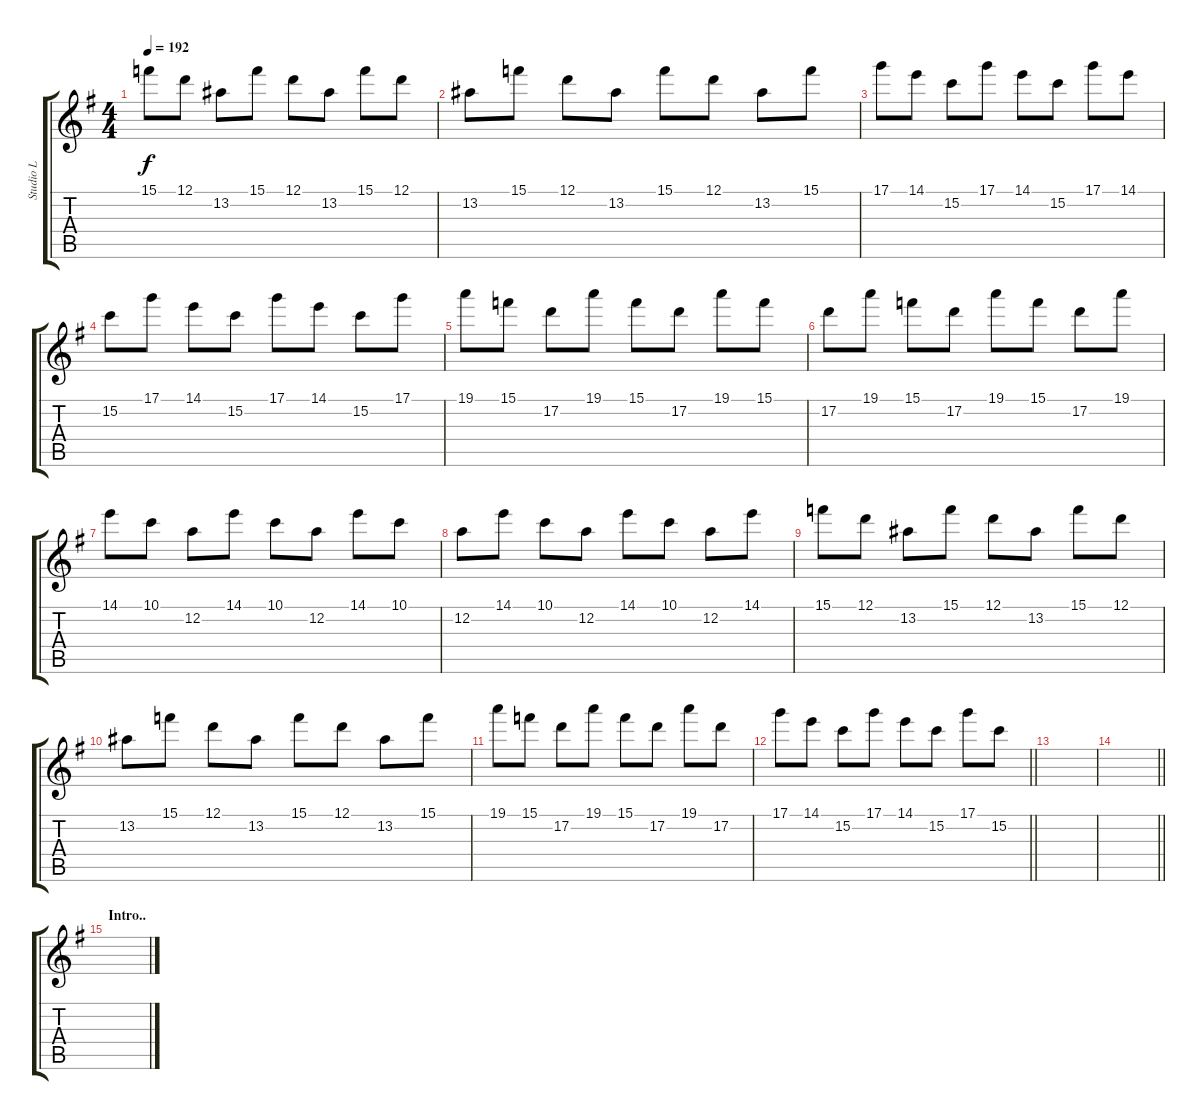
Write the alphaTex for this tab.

\track ("Studio L" "Studio L") {instrument distortionguitar}
\staff {score tabs}
\tuning (D4 A3 F3 C3 G2 D2) {hide}
\ts (4 4)
\tempo 192
\clef g2
\ks g
15.1.8{dy f} 12.1.8 13.2.8 15.1.8 12.1.8 13.2.8 15.1.8 12.1.8 |
13.2.8 15.1.8 12.1.8 13.2.8 15.1.8 12.1.8 13.2.8 15.1.8 |
17.1.8 14.1.8 15.2.8 17.1.8 14.1.8 15.2.8 17.1.8 14.1.8 |
15.2.8 17.1.8 14.1.8 15.2.8 17.1.8 14.1.8 15.2.8 17.1.8 |
19.1.8 15.1.8 17.2.8 19.1.8 15.1.8 17.2.8 19.1.8 15.1.8 |
17.2.8 19.1.8 15.1.8 17.2.8 19.1.8 15.1.8 17.2.8 19.1.8 |
14.1.8 10.1.8 12.2.8 14.1.8 10.1.8 12.2.8 14.1.8 10.1.8 |
12.2.8 14.1.8 10.1.8 12.2.8 14.1.8 10.1.8 12.2.8 14.1.8 |
15.1.8 12.1.8 13.2.8 15.1.8 12.1.8 13.2.8 15.1.8 12.1.8 |
13.2.8 15.1.8 12.1.8 13.2.8 15.1.8 12.1.8 13.2.8 15.1.8 |
19.1.8 15.1.8 17.2.8 19.1.8 15.1.8 17.2.8 19.1.8 17.2.8 |
\barLineRight lightlight
17.1.8 14.1.8 15.2.8 17.1.8 14.1.8 15.2.8 17.1.8 15.2.8 |
|
\barLineRight lightlight
|
\section ("" "Intro..")
